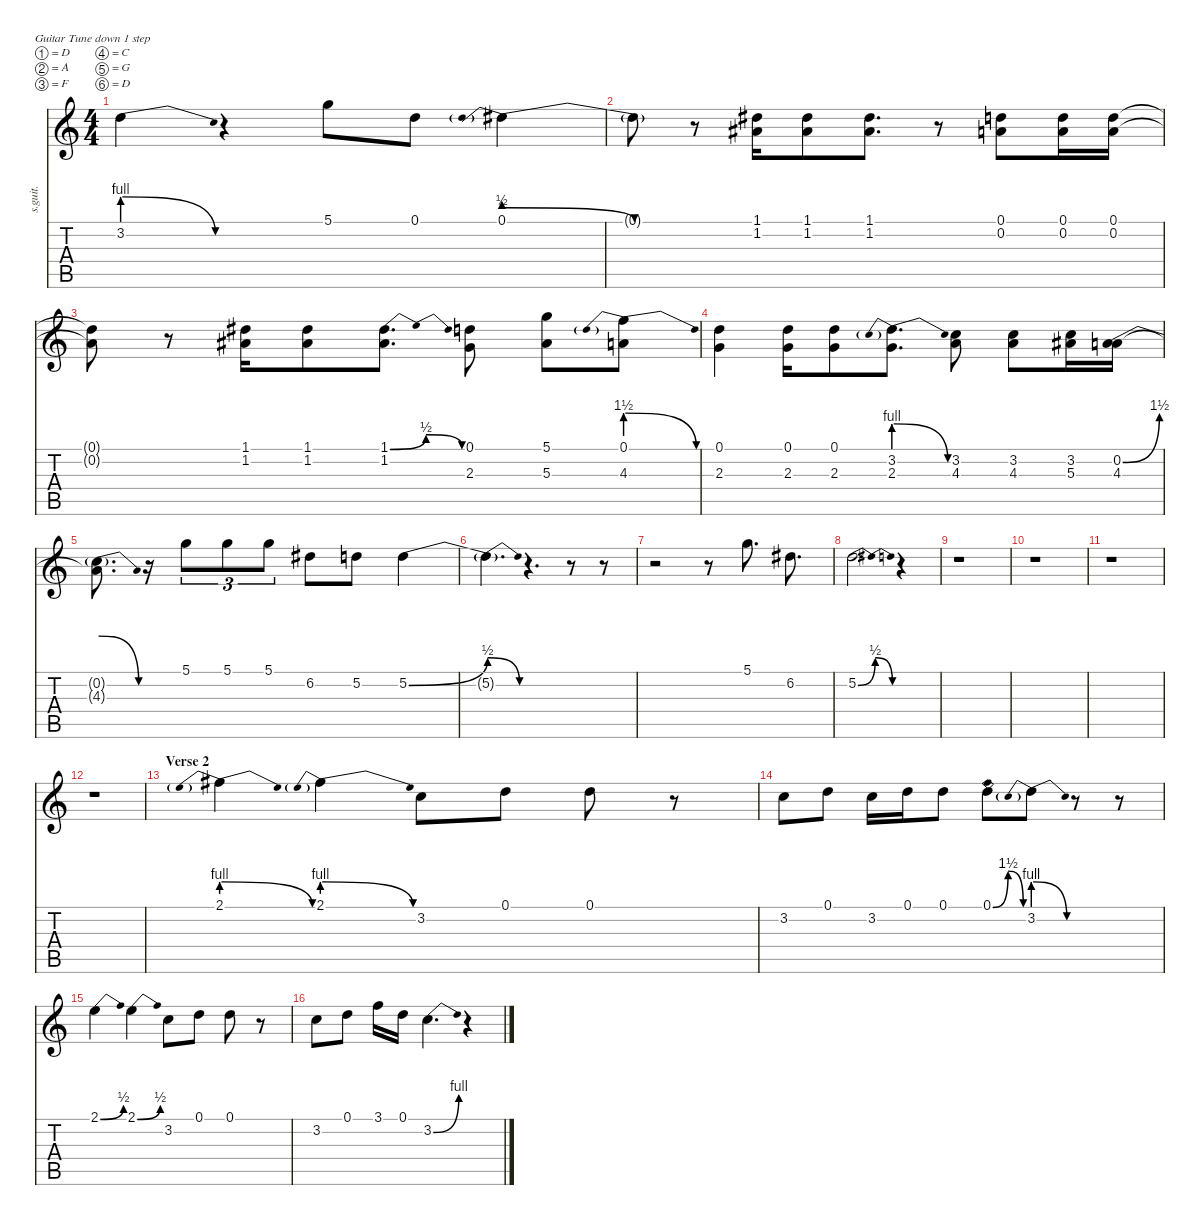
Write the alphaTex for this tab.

\defaultSystemsLayout 4
\hideDynamics
\bracketExtendMode nobrackets
\track ("James Hetfield Vocal" "s.guit.") {instrument baritonesax}
\staff {score tabs}
\tuning (D4 A3 F3 C3 G2 D2)
\displaytranspose 12
\ts (4 4)
\tempo (87 hide)
\clef g2
\ks c
3.2{be (release 0 4 30 0) t}.4{lyrics (0 "") lyrics (1 "") lyrics (2 "") lyrics (3 "") lyrics (4 "") dy fff} r.4 5.1.8{lyrics (0 "") lyrics (1 "") lyrics (2 "") lyrics (3 "") lyrics (4 "")} 0.1.8{lyrics (0 "") lyrics (1 "") lyrics (2 "") lyrics (3 "") lyrics (4 "")} 0.1{be (prebendrelease 0 2 30 0)}.4{lyrics (0 "") lyrics (1 "") lyrics (2 "") lyrics (3 "") lyrics (4 "")} |
\tempo (89 hide)
0.1{be (hold 0 0 60 0) t}.8{lyrics (0 "") lyrics (1 "") lyrics (2 "") lyrics (3 "") lyrics (4 "")} r.8 (1.1{acc #} 1.2{acc #}).16{lyrics (0 "") lyrics (1 "") lyrics (2 "") lyrics (3 "") lyrics (4 "")} (1.1{acc #} 1.2{acc #}).8{lyrics (0 "") lyrics (1 "") lyrics (2 "") lyrics (3 "") lyrics (4 "")} (1.1{acc #} 1.2{acc #}).8{d lyrics (0 "") lyrics (1 "") lyrics (2 "") lyrics (3 "") lyrics (4 "")} r.8 (0.1 0.2).8{lyrics (0 "") lyrics (1 "") lyrics (2 "") lyrics (3 "") lyrics (4 "")} (0.1 0.2).16{lyrics (0 "") lyrics (1 "") lyrics (2 "") lyrics (3 "") lyrics (4 "")} (0.1 0.2).16{lyrics (0 "") lyrics (1 "") lyrics (2 "") lyrics (3 "") lyrics (4 "")} |
(0.1{t} 0.2{t}).8{lyrics (0 "") lyrics (1 "") lyrics (2 "") lyrics (3 "") lyrics (4 "")} r.8 (1.1{acc #} 1.2{acc #}).16{lyrics (0 "") lyrics (1 "") lyrics (2 "") lyrics (3 "") lyrics (4 "")} (1.1{acc #} 1.2{acc #}).8{lyrics (0 "") lyrics (1 "") lyrics (2 "") lyrics (3 "") lyrics (4 "")} (1.1{be (bendrelease 0 0 30 2 30 2 60 0) acc #} 1.2{acc #}).8{d lyrics (0 "") lyrics (1 "") lyrics (2 "") lyrics (3 "") lyrics (4 "")} (0.1 2.3).8{lyrics (0 "") lyrics (1 "") lyrics (2 "") lyrics (3 "") lyrics (4 "")} (5.1 5.3{acc #}).8{lyrics (0 "") lyrics (1 "") lyrics (2 "") lyrics (3 "") lyrics (4 "")} (0.1{be (prebendrelease 0 6 30 0)} 4.3).8{lyrics (0 "") lyrics (1 "") lyrics (2 "") lyrics (3 "") lyrics (4 "")} |
\tempo (90 hide)
(0.1 2.3).4{lyrics (0 "") lyrics (1 "") lyrics (2 "") lyrics (3 "") lyrics (4 "")} (0.1 2.3).16{lyrics (0 "") lyrics (1 "") lyrics (2 "") lyrics (3 "") lyrics (4 "")} (0.1 2.3).8{lyrics (0 "") lyrics (1 "") lyrics (2 "") lyrics (3 "") lyrics (4 "")} (3.2{be (prebendrelease 0 4 30 0)} 2.3).8{d lyrics (0 "") lyrics (1 "") lyrics (2 "") lyrics (3 "") lyrics (4 "")} (3.2 4.3).8{lyrics (0 "") lyrics (1 "") lyrics (2 "") lyrics (3 "") lyrics (4 "")} (3.2 4.3).8{lyrics (0 "") lyrics (1 "") lyrics (2 "") lyrics (3 "") lyrics (4 "")} (3.2 5.3{acc #}).16{lyrics (0 "") lyrics (1 "") lyrics (2 "") lyrics (3 "") lyrics (4 "")} (0.2{be (bend 0 0 15 6)} 4.3).16{lyrics (0 "") lyrics (1 "") lyrics (2 "") lyrics (3 "") lyrics (4 "")} |
\tempo (86 hide)
(0.2{be (release 0 6 30 0) t} 4.3{t}).8{d lyrics (0 "") lyrics (1 "") lyrics (2 "") lyrics (3 "") lyrics (4 "") dy f} r.16 5.1.8{tu (3 2) lyrics (0 "") lyrics (1 "") lyrics (2 "") lyrics (3 "") lyrics (4 "") dy fff} 5.1.8{tu (3 2) lyrics (0 "") lyrics (1 "") lyrics (2 "") lyrics (3 "") lyrics (4 "")} 5.1.8{tu (3 2) lyrics (0 "") lyrics (1 "") lyrics (2 "") lyrics (3 "") lyrics (4 "")} 6.2{acc #}.8{lyrics (0 "") lyrics (1 "") lyrics (2 "") lyrics (3 "") lyrics (4 "")} 5.2.8{lyrics (0 "") lyrics (1 "") lyrics (2 "") lyrics (3 "") lyrics (4 "")} 5.2{be (bend 0 0 15 2)}.4{lyrics (0 "") lyrics (1 "") lyrics (2 "") lyrics (3 "") lyrics (4 "")} |
\tempo (87 hide)
5.2{be (release 0 2 30 0) t}.4{d lyrics (0 "") lyrics (1 "") lyrics (2 "") lyrics (3 "") lyrics (4 "")} r.4{d} r.8 r.8 |
\tempo (89 hide)
r.2 r.8 5.1.8{d lyrics (0 "") lyrics (1 "") lyrics (2 "") lyrics (3 "") lyrics (4 "") dy ff} 6.2{acc #}.8{d lyrics (0 "") lyrics (1 "") lyrics (2 "") lyrics (3 "") lyrics (4 "")} |
\tempo (91 hide)
5.2{be (bendrelease 0 0 30 2 30 2 60 0)}.2{d lyrics (0 "") lyrics (1 "") lyrics (2 "") lyrics (3 "") lyrics (4 "")} r.4 |
\tempo (90 hide)
r.1 |
r.1 |
\tempo (87 hide)
r.1 |
\tempo (90 hide)
r.1 |
\section ("" "Verse 2")
\tempo (88 hide)
2.1{be (prebendrelease 0 4 30 0)}.4{lyrics (0 "") lyrics (1 "") lyrics (2 "") lyrics (3 "") lyrics (4 "") dy f} 2.1{be (prebendrelease 0 4 30 0)}.4{lyrics (0 "") lyrics (1 "") lyrics (2 "") lyrics (3 "") lyrics (4 "") dy mp} 3.2.8{lyrics (0 "") lyrics (1 "") lyrics (2 "") lyrics (3 "") lyrics (4 "") dy f} 0.1.8{lyrics (0 "") lyrics (1 "") lyrics (2 "") lyrics (3 "") lyrics (4 "")} 0.1.8{lyrics (0 "") lyrics (1 "") lyrics (2 "") lyrics (3 "") lyrics (4 "")} r.8 |
\tempo (90 hide)
3.2.8{lyrics (0 "") lyrics (1 "") lyrics (2 "") lyrics (3 "") lyrics (4 "")} 0.1.8{lyrics (0 "") lyrics (1 "") lyrics (2 "") lyrics (3 "") lyrics (4 "")} 3.2.16{lyrics (0 "") lyrics (1 "") lyrics (2 "") lyrics (3 "") lyrics (4 "")} 0.1.16{lyrics (0 "") lyrics (1 "") lyrics (2 "") lyrics (3 "") lyrics (4 "")} 0.1.8{lyrics (0 "") lyrics (1 "") lyrics (2 "") lyrics (3 "") lyrics (4 "")} 0.1{be (bendrelease 0 0 30 6 30 6 60 0)}.8{lyrics (0 "") lyrics (1 "") lyrics (2 "") lyrics (3 "") lyrics (4 "")} 3.2{be (prebendrelease 0 4 30 0)}.8{lyrics (0 "") lyrics (1 "") lyrics (2 "") lyrics (3 "") lyrics (4 "")} r.8 r.8 |
\tempo (89 hide)
2.1{be (bend 0 0 15 2)}.4{lyrics (0 "") lyrics (1 "") lyrics (2 "") lyrics (3 "") lyrics (4 "")} 2.1{be (bend 0 0 15 2)}.4{lyrics (0 "") lyrics (1 "") lyrics (2 "") lyrics (3 "") lyrics (4 "") dy mp} 3.2.8{lyrics (0 "") lyrics (1 "") lyrics (2 "") lyrics (3 "") lyrics (4 "") dy f} 0.1.8{lyrics (0 "") lyrics (1 "") lyrics (2 "") lyrics (3 "") lyrics (4 "")} 0.1.8{lyrics (0 "") lyrics (1 "") lyrics (2 "") lyrics (3 "") lyrics (4 "")} r.8 |
3.2.8{lyrics (0 "") lyrics (1 "") lyrics (2 "") lyrics (3 "") lyrics (4 "")} 0.1.8{lyrics (0 "") lyrics (1 "") lyrics (2 "") lyrics (3 "") lyrics (4 "")} 3.1.16{lyrics (0 "") lyrics (1 "") lyrics (2 "") lyrics (3 "") lyrics (4 "")} 0.1.16{lyrics (0 "") lyrics (1 "") lyrics (2 "") lyrics (3 "") lyrics (4 "")} 3.2{be (bend 0 0 15 4)}.4{d lyrics (0 "") lyrics (1 "") lyrics (2 "") lyrics (3 "") lyrics (4 "")} r.4
